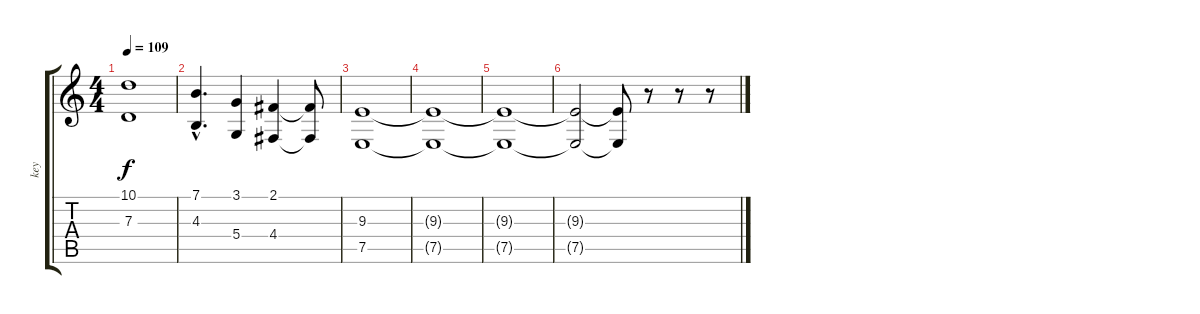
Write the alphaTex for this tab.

\track ("key" "key") {instrument stringensemble1}
\staff {score tabs}
\tuning (E4 B3 G3 D3 A2 E2) {hide}
\ts (4 4)
\tempo 109
\clef g2
\ks c
(10.1 7.3).1{dy f} |
(7.1{hac} 4.3{hac}).4{d} (3.1 5.4).4 (2.1 4.4).4 (2.1{t} 4.4{t}).8 |
(9.3 7.5).1 |
(9.3{t} 7.5{t}).1{volume 11} |
(9.3{t} 7.5{t}).1 |
(9.3{t} 7.5{t}).2 (9.3{t} 7.5{t}).8 r.8 r.8 r.8
